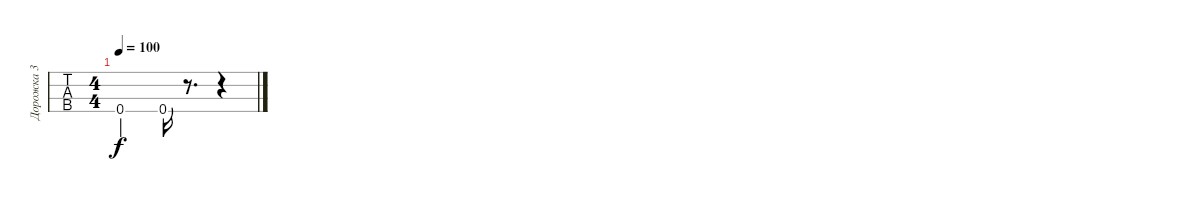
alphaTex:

\track ("Дорожка 3" "Дорожка 3") {instrument electricbassfinger}
\staff {tabs}
\tuning (G2 D2 A1 E1) {hide}
\ts (4 4)
\tempo 100
\clef f4
\ks c
0.4.2{dy f} 0.4.16 r.8{d} r.4
